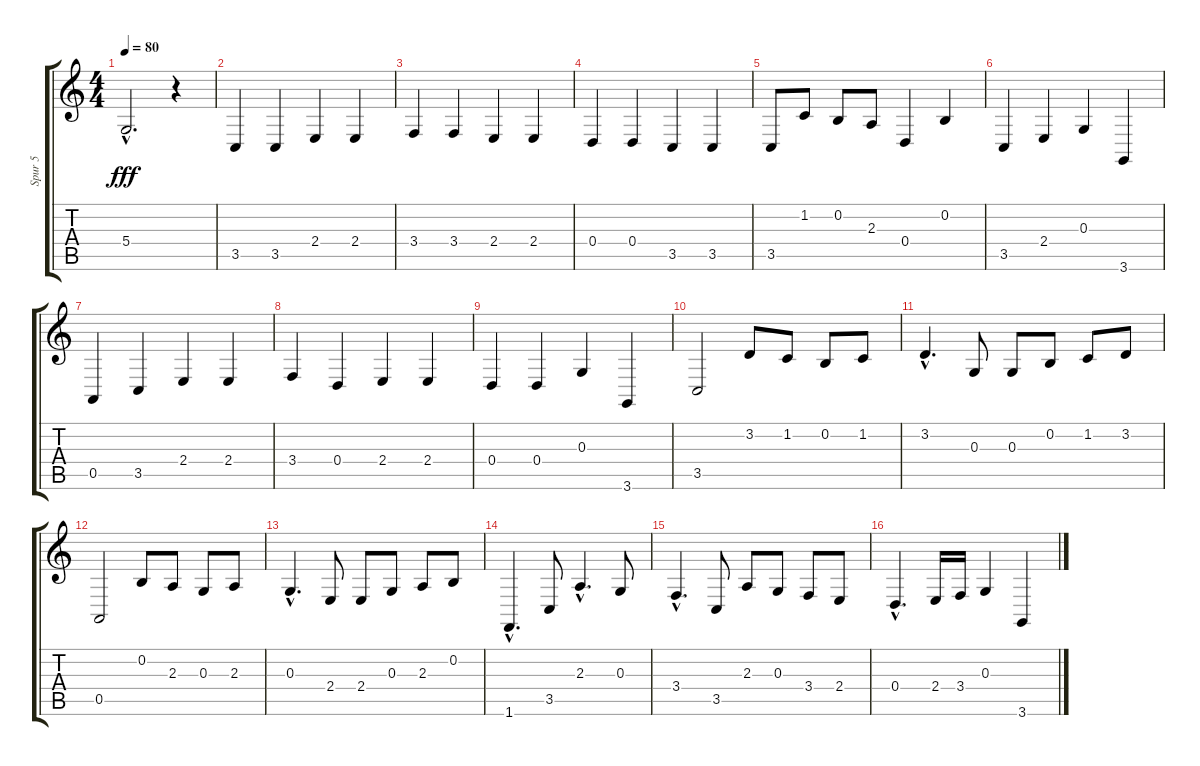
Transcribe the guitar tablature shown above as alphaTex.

\track ("Spur 5" "Spur 5") {instrument acousticgrandpiano}
\staff {score tabs}
\tuning (E4 B3 G3 D3 A2 E2) {hide}
\ts (4 4)
\tempo 80
\clef g2
\ks c
5.4{hac}.2{d dy fff instrument acousticgrandpiano} r.4 |
3.5.4 3.5.4 2.4.4 2.4.4 |
3.4.4 3.4.4 2.4.4 2.4.4 |
0.4.4 0.4.4 3.5.4 3.5.4 |
3.5.8 1.2.8 0.2.8 2.3.8 0.4.4 0.2.4 |
3.5.4 2.4.4 0.3.4 3.6.4 |
0.5.4 3.5.4 2.4.4 2.4.4 |
3.4.4 0.4.4 2.4.4 2.4.4 |
0.4.4 0.4.4 0.3.4 3.6.4 |
3.5.2 3.2.8 1.2.8 0.2.8 1.2.8 |
3.2{hac}.4{d} 0.3.8 0.3.8 0.2.8 1.2.8 3.2.8 |
0.5.2 0.2.8 2.3.8 0.3.8 2.3.8 |
0.3{hac}.4{d} 2.4.8 2.4.8 0.3.8 2.3.8 0.2.8 |
1.6{hac}.4{d} 3.5.8 2.3{hac}.4{d} 0.3.8 |
3.4{hac}.4{d} 3.5.8 2.3.8 0.3.8 3.4.8 2.4.8 |
0.4{hac}.4{d} 2.4.16 3.4.16 0.3.4 3.6.4
